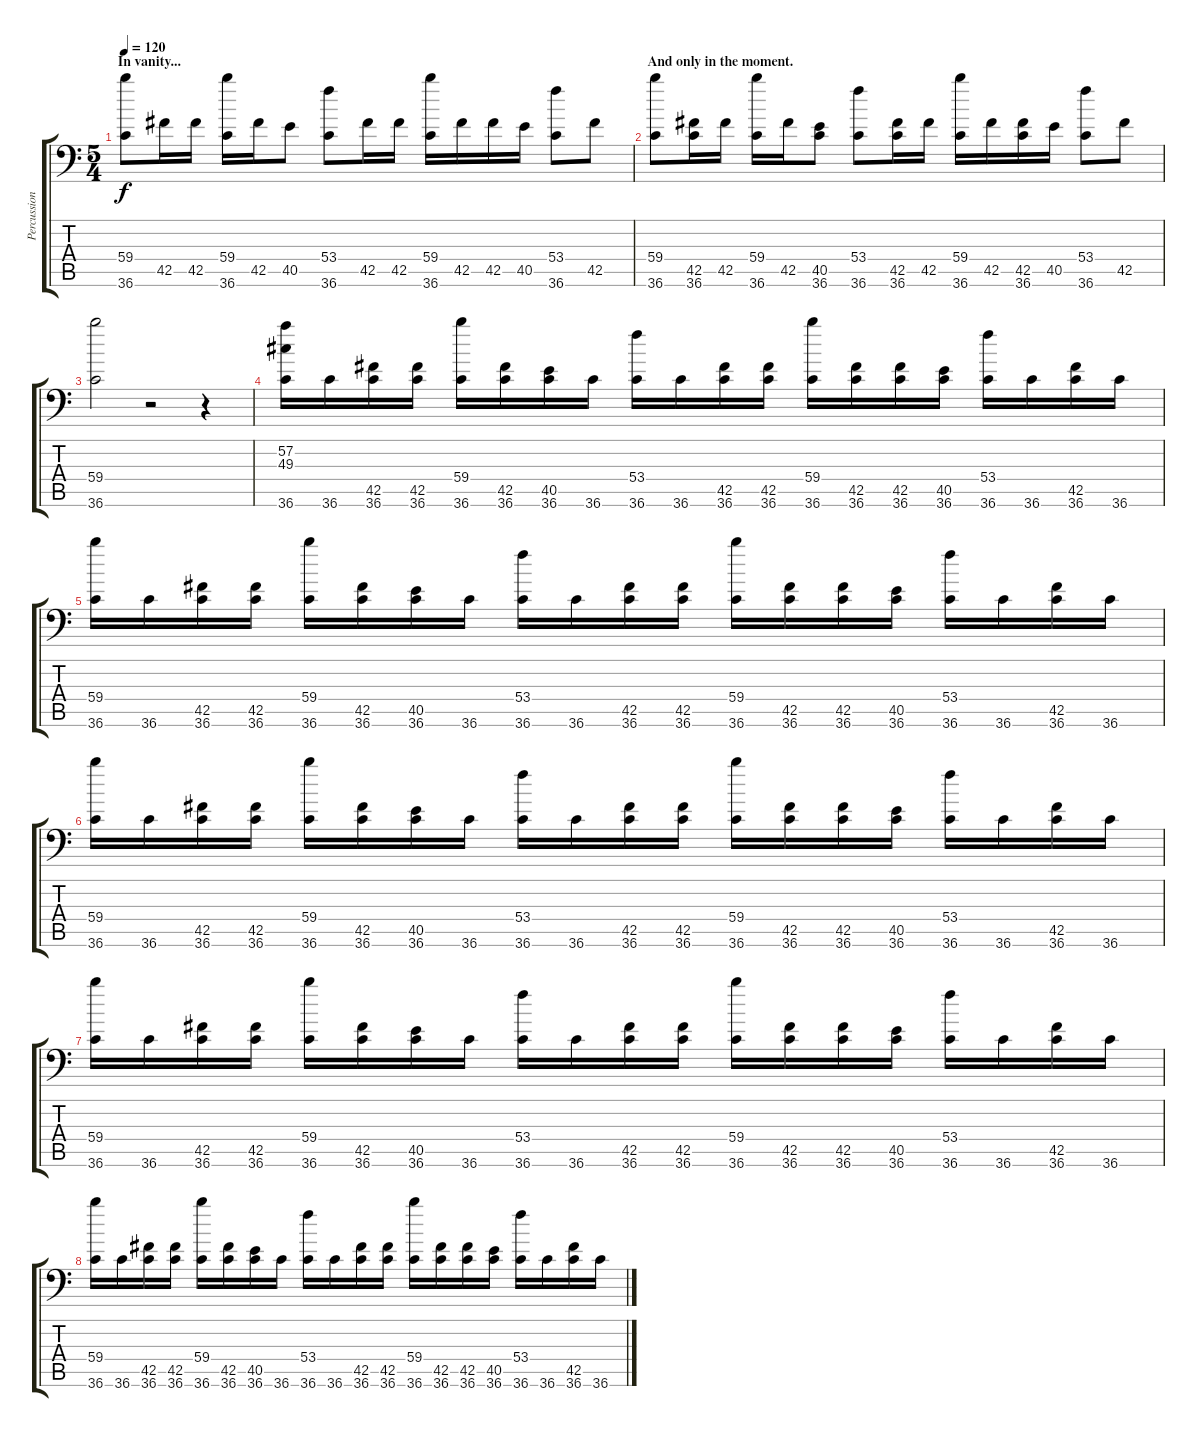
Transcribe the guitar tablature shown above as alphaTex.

\track ("Percussion" "Percussion") {instrument acousticgrandpiano}
\staff {score tabs}
\tuning (C-1 C-1 C-1 C-1 C-1 C-1) {hide}
\ts (5 4)
\section ("" "In vanity...")
\tempo 120
\clef f4
\ks c
(59.4 36.6).8{dy f} 42.5.16 42.5.16 (59.4 36.6).16 42.5.16 40.5.8 (53.4 36.6).8 42.5.16 42.5.16 (59.4 36.6).16 42.5.16 42.5.16 40.5.16 (53.4 36.6).8 42.5.8 |
\section ("" "And only in the moment.")
(59.4 36.6).8 (42.5 36.6).16 42.5.16 (59.4 36.6).16 42.5.16 (40.5 36.6).8 (53.4 36.6).8 (42.5 36.6).16 42.5.16 (59.4 36.6).16 42.5.16 (42.5 36.6).16 40.5.16 (53.4 36.6).8 42.5.8 |
(59.4 36.6).2 r.2 r.4 |
(57.2 49.3 36.6).16 36.6.16 (42.5 36.6).16 (42.5 36.6).16 (59.4 36.6).16 (42.5 36.6).16 (40.5 36.6).16 36.6.16 (53.4 36.6).16 36.6.16 (42.5 36.6).16 (42.5 36.6).16 (59.4 36.6).16 (42.5 36.6).16 (42.5 36.6).16 (40.5 36.6).16 (53.4 36.6).16 36.6.16 (42.5 36.6).16 36.6.16 |
(59.4 36.6).16 36.6.16 (42.5 36.6).16 (42.5 36.6).16 (59.4 36.6).16 (42.5 36.6).16 (40.5 36.6).16 36.6.16 (53.4 36.6).16 36.6.16 (42.5 36.6).16 (42.5 36.6).16 (59.4 36.6).16 (42.5 36.6).16 (42.5 36.6).16 (40.5 36.6).16 (53.4 36.6).16 36.6.16 (42.5 36.6).16 36.6.16 |
(59.4 36.6).16 36.6.16 (42.5 36.6).16 (42.5 36.6).16 (59.4 36.6).16 (42.5 36.6).16 (40.5 36.6).16 36.6.16 (53.4 36.6).16 36.6.16 (42.5 36.6).16 (42.5 36.6).16 (59.4 36.6).16 (42.5 36.6).16 (42.5 36.6).16 (40.5 36.6).16 (53.4 36.6).16 36.6.16 (42.5 36.6).16 36.6.16 |
(59.4 36.6).16 36.6.16 (42.5 36.6).16 (42.5 36.6).16 (59.4 36.6).16 (42.5 36.6).16 (40.5 36.6).16 36.6.16 (53.4 36.6).16 36.6.16 (42.5 36.6).16 (42.5 36.6).16 (59.4 36.6).16 (42.5 36.6).16 (42.5 36.6).16 (40.5 36.6).16 (53.4 36.6).16 36.6.16 (42.5 36.6).16 36.6.16 |
(59.4 36.6).16 36.6.16 (42.5 36.6).16 (42.5 36.6).16 (59.4 36.6).16 (42.5 36.6).16 (40.5 36.6).16 36.6.16 (53.4 36.6).16 36.6.16 (42.5 36.6).16 (42.5 36.6).16 (59.4 36.6).16 (42.5 36.6).16 (42.5 36.6).16 (40.5 36.6).16 (53.4 36.6).16 36.6.16 (42.5 36.6).16 36.6.16
